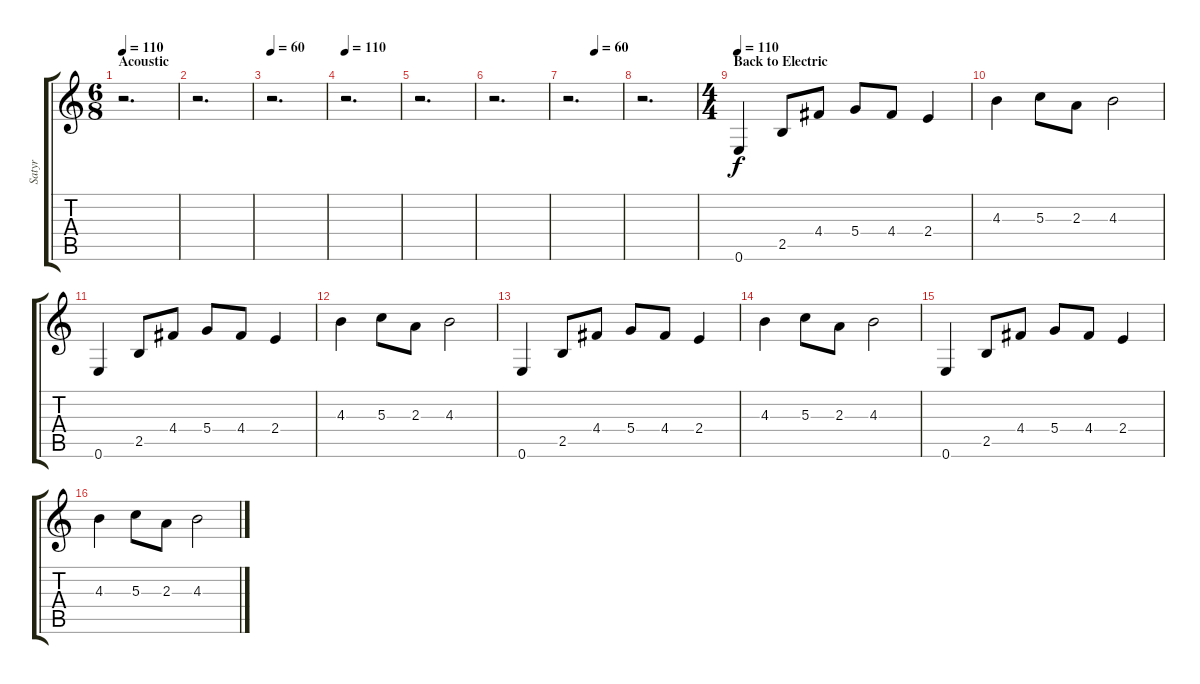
\track ("Satyr" "Satyr") {instrument distortionguitar}
\staff {score tabs}
\tuning (E4 B3 G3 D3 A2 E2) {hide}
\ts (6 8)
\section ("" "Acoustic")
\tempo 110
\clef g2
\ks c
r.2{d dy f} |
r.2{d} |
\tempo 60
r.2{d} |
\tempo 110
r.2{d} |
r.2{d} |
r.2{d} |
\tempo (60 0.5)
r.2{d} |
r.2{d} |
\ts (4 4)
\section ("" "Back to Electric")
\tempo 110
0.6.4{volume 15} 2.5.8 4.4.8 5.4.8 4.4.8 2.4.4 |
4.3.4 5.3.8 2.3.8 4.3.2 |
0.6.4 2.5.8 4.4.8 5.4.8 4.4.8 2.4.4 |
4.3.4 5.3.8 2.3.8 4.3.2 |
0.6.4 2.5.8 4.4.8 5.4.8 4.4.8 2.4.4 |
4.3.4 5.3.8 2.3.8 4.3.2 |
0.6.4 2.5.8 4.4.8 5.4.8 4.4.8 2.4.4 |
4.3.4 5.3.8 2.3.8 4.3.2
